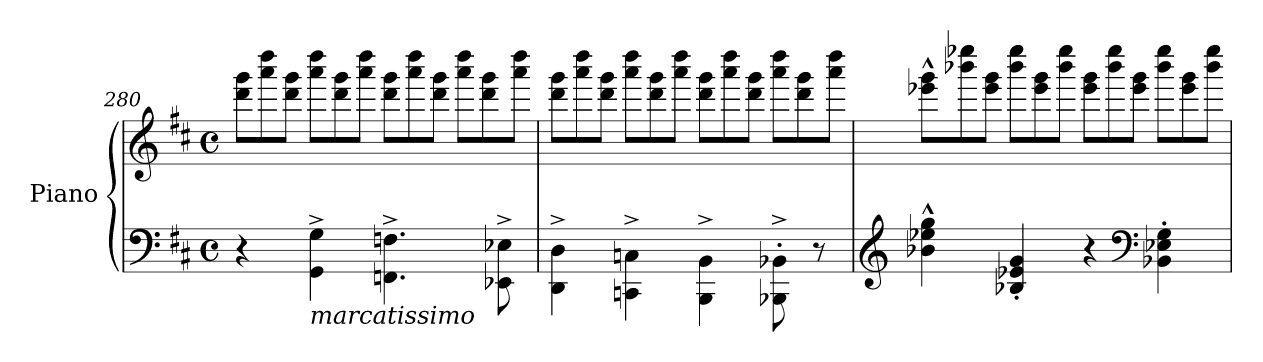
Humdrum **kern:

**kern	**kern
*part1	*part1
*staff2	*staff1
*I"Piano	*
*I'Pno	*
*clefF4	*clefG2
*k[f#c#]	*k[f#c#]
*M4/4	*M4/4
*met(c)	*met(c)
*	*Xtuplet
=280	=280
4r	12ddd\ 12ggg\L
.	12aaa\ 12dddd\
.	12ddd\ 12ggg\J
!LO:TX:b:i:t=marcatissimo	!
4GG\^ 4G\^	12aaa\ 12dddd\L
.	12ddd\ 12ggg\
.	12aaa\ 12dddd\J
4.FFn\^ 4.Fn\^	12ddd\ 12ggg\L
.	12aaa\ 12dddd\
.	12ddd\ 12ggg\J
.	12aaa\ 12dddd\L
.	12ddd\ 12ggg\
8EE-X\^ 8E-X\^	.
.	12aaa\ 12dddd\J
=281	=281
4DD\^ 4D\^	12ddd\ 12ggg\L
.	12aaa\ 12dddd\
.	12ddd\ 12ggg\J
4CCn\^ 4Cn\^	12aaa\ 12dddd\L
.	12ddd\ 12ggg\
.	12aaa\ 12dddd\J
4BBB\^ 4BB\^	12ddd\ 12ggg\L
.	12aaa\ 12dddd\
.	12ddd\ 12ggg\J
8BBB-X\'^ 8BB-X\'^	12aaa\ 12dddd\L
.	12ddd\ 12ggg\
8r	.
.	12aaa\ 12dddd\J
!!LO:PB:g=z
=282	=282
*clefG2	*
4b-X\^^ 4ee-X\^^ 4gg\^^	12eee-X\^^ 12ggg\^^L
.	12bbb-X\ 12eeee-X\
.	12eee-\ 12ggg\J
4B-X/' 4e-X/' 4g/'	12bbb-\ 12eeee-\L
.	12eee-\ 12ggg\
.	12bbb-\ 12eeee-\J
4r	12eee-\ 12ggg\L
.	12bbb-\ 12eeee-\
.	12eee-\ 12ggg\J
*clefF4	*
4BB-X\' 4E-X\' 4G\'	12bbb-\ 12eeee-\L
.	12eee-\ 12ggg\
.	12bbb-\ 12eeee-\J
=	=
*-	*-
